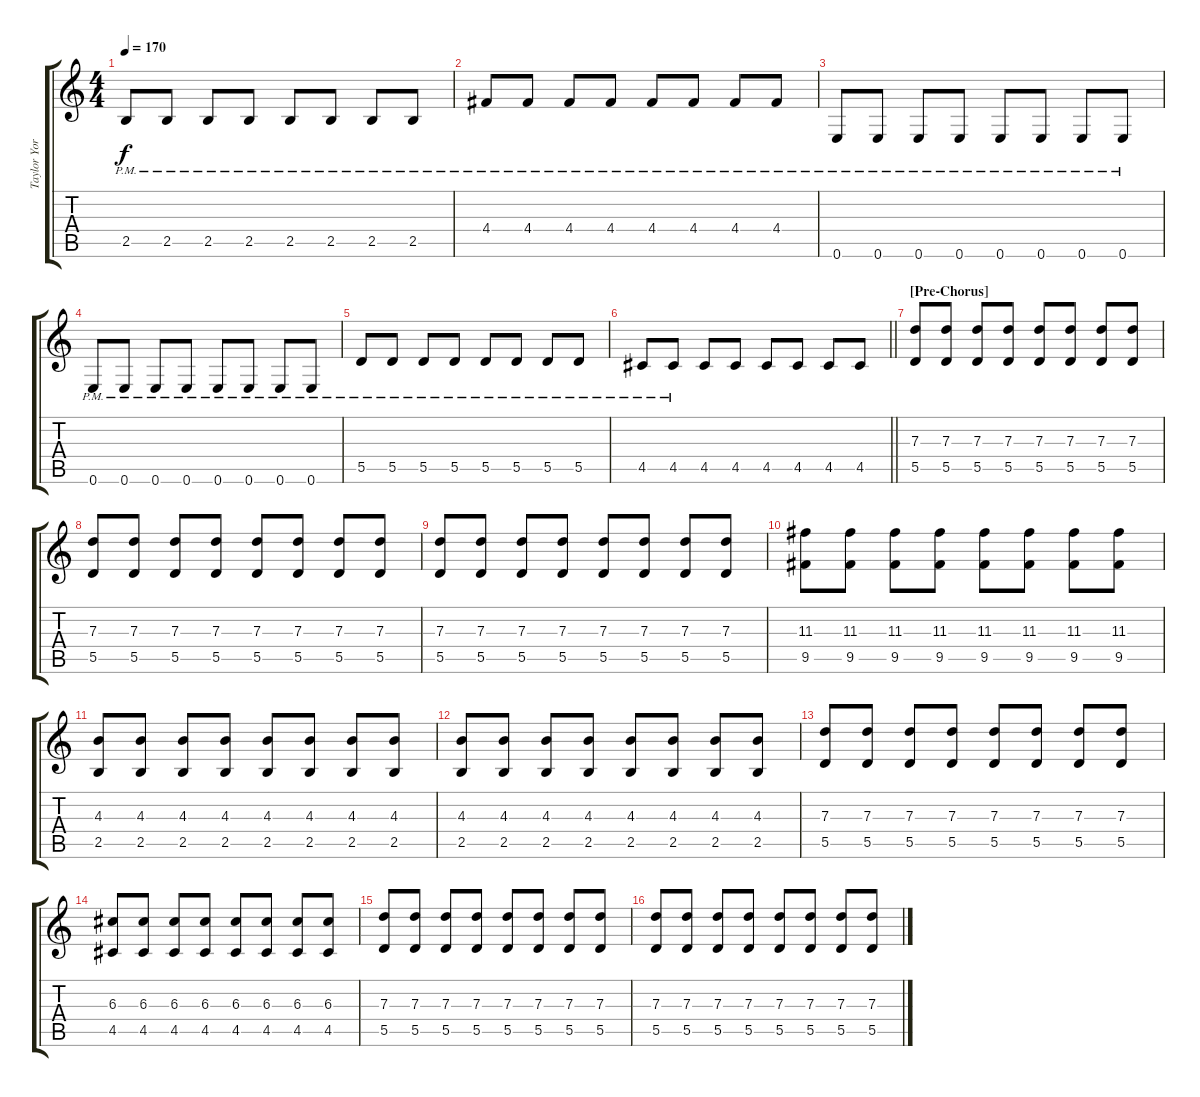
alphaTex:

\track ("Taylor York" "Taylor Yor") {instrument distortionguitar}
\staff {score tabs}
\tuning (E4 B3 G3 D3 A2 E2) {hide}
\ts (4 4)
\tempo 170
\clef g2
\ks c
2.5{pm}.8{dy f} 2.5{pm}.8 2.5{pm}.8 2.5{pm}.8 2.5{pm}.8 2.5{pm}.8 2.5{pm}.8 2.5{pm}.8 |
4.4{pm}.8 4.4{pm}.8 4.4{pm}.8 4.4{pm}.8 4.4{pm}.8 4.4{pm}.8 4.4{pm}.8 4.4{pm}.8 |
0.6{pm}.8 0.6{pm}.8 0.6{pm}.8 0.6{pm}.8 0.6{pm}.8 0.6{pm}.8 0.6{pm}.8 0.6{pm}.8 |
0.6{pm}.8 0.6{pm}.8 0.6{pm}.8 0.6{pm}.8 0.6{pm}.8 0.6{pm}.8 0.6{pm}.8 0.6{pm}.8 |
5.5{pm}.8 5.5{pm}.8 5.5{pm}.8 5.5{pm}.8 5.5{pm}.8 5.5{pm}.8 5.5{pm}.8 5.5{pm}.8 |
\barLineRight lightlight
4.5{pm}.8 4.5{pm}.8 4.5.8 4.5.8 4.5.8 4.5.8 4.5.8 4.5.8 |
\section ("" "[Pre-Chorus]")
(7.3 5.5).8 (7.3 5.5).8 (7.3 5.5).8 (7.3 5.5).8 (7.3 5.5).8 (7.3 5.5).8 (7.3 5.5).8 (7.3 5.5).8 |
(7.3 5.5).8 (7.3 5.5).8 (7.3 5.5).8 (7.3 5.5).8 (7.3 5.5).8 (7.3 5.5).8 (7.3 5.5).8 (7.3 5.5).8 |
(7.3 5.5).8 (7.3 5.5).8 (7.3 5.5).8 (7.3 5.5).8 (7.3 5.5).8 (7.3 5.5).8 (7.3 5.5).8 (7.3 5.5).8 |
(11.3 9.5).8 (11.3 9.5).8 (11.3 9.5).8 (11.3 9.5).8 (11.3 9.5).8 (11.3 9.5).8 (11.3 9.5).8 (11.3 9.5).8 |
(4.3 2.5).8 (4.3 2.5).8 (4.3 2.5).8 (4.3 2.5).8 (4.3 2.5).8 (4.3 2.5).8 (4.3 2.5).8 (4.3 2.5).8 |
(4.3 2.5).8 (4.3 2.5).8 (4.3 2.5).8 (4.3 2.5).8 (4.3 2.5).8 (4.3 2.5).8 (4.3 2.5).8 (4.3 2.5).8 |
(7.3 5.5).8 (7.3 5.5).8 (7.3 5.5).8 (7.3 5.5).8 (7.3 5.5).8 (7.3 5.5).8 (7.3 5.5).8 (7.3 5.5).8 |
(6.3 4.5).8 (6.3 4.5).8 (6.3 4.5).8 (6.3 4.5).8 (6.3 4.5).8 (6.3 4.5).8 (6.3 4.5).8 (6.3 4.5).8 |
(7.3 5.5).8 (7.3 5.5).8 (7.3 5.5).8 (7.3 5.5).8 (7.3 5.5).8 (7.3 5.5).8 (7.3 5.5).8 (7.3 5.5).8 |
(7.3 5.5).8 (7.3 5.5).8 (7.3 5.5).8 (7.3 5.5).8 (7.3 5.5).8 (7.3 5.5).8 (7.3 5.5).8 (7.3 5.5).8
